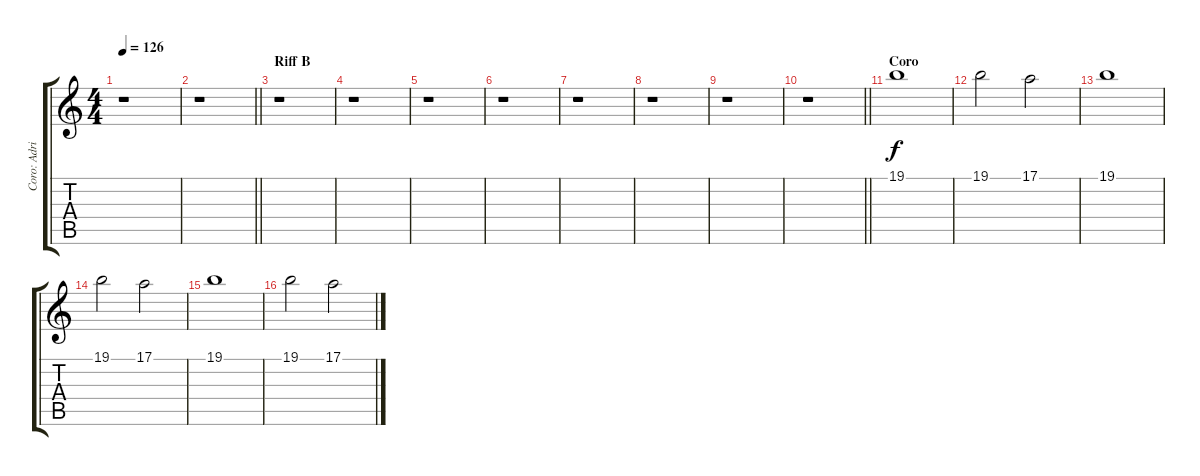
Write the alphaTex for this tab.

\track ("Coro: Adrian y Bruce" "Coro: Adri") {instrument choiraahs}
\staff {score tabs}
\tuning (E4 B3 G3 D3 A2 E2) {hide}
\ts (4 4)
\tempo 126
\clef g2
\ks c
r.1{dy f} |
\barLineRight lightlight
r.1 |
\section ("" "Riff B")
r.1 |
r.1 |
r.1 |
r.1 |
r.1 |
r.1 |
r.1 |
\barLineRight lightlight
r.1 |
\section ("" "Coro")
19.1.1 |
19.1.2 17.1.2 |
19.1.1 |
19.1.2 17.1.2 |
19.1.1 |
19.1.2 17.1.2
